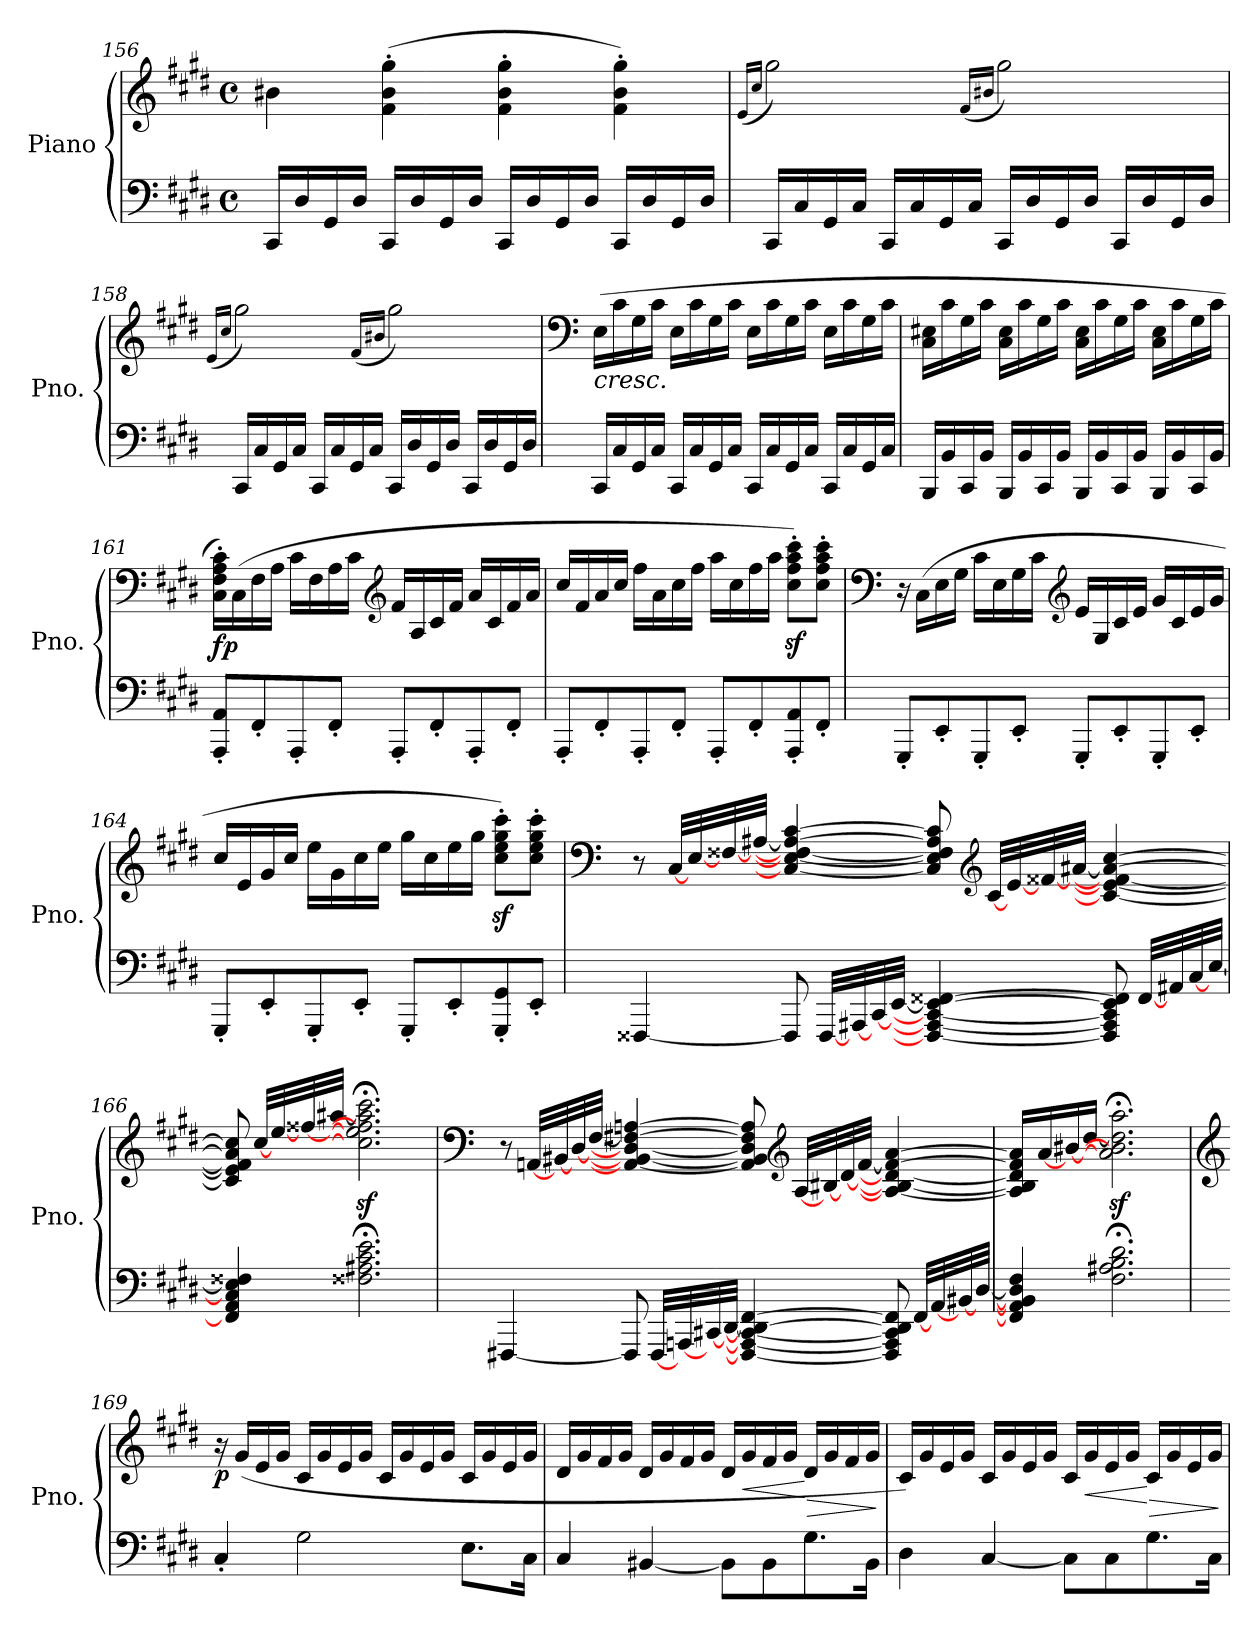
**kern	**kern	**dynam
*part1	*part1	*part1
*staff2	*staff1	*staff1/2
*I"Piano	*	*
*I'Pno.	*	*
!!LO:LB:g=z
*clefF4	*clefG2	*
*k[f#c#g#d#]	*k[f#c#g#d#]	*
*M4/4	*M4/4	*
*met(c)	*met(c)	*
=156	=156	=156
16CC#/LL	4b#X\	.
16D#/	.	.
16GG#/	.	.
16D#/JJ	.	.
16CC#/LL	(>4f#\' 4b#\' 4gg#\'	.
16D#/	.	.
16GG#/	.	.
16D#/JJ	.	.
16CC#/LL	4f#\' 4b#\' 4gg#\'	.
16D#/	.	.
16GG#/	.	.
16D#/JJ	.	.
16CC#/LL	4f#\' 4b#\' 4gg#\')	.
16D#/	.	.
16GG#/	.	.
16D#/JJ	.	.
=157	=157	=157
.	(<16qe/LL	.
.	16qcc#/JJ	.
16CC#/LL	2gg#\)	.
16C#/	.	.
16GG#/	.	.
16C#/JJ	.	.
16CC#/LL	.	.
16C#/	.	.
16GG#/	.	.
16C#/JJ	.	.
.	(<16qf#/LL	.
.	16qb#X/JJ	.
16CC#/LL	2gg#\)	.
16D#/	.	.
16GG#/	.	.
16D#/JJ	.	.
16CC#/LL	.	.
16D#/	.	.
16GG#/	.	.
16D#/JJ	.	.
=158	=158	=158
.	(<16qe/LL	.
.	16qcc#/JJ	.
16CC#/LL	2gg#\)	.
16C#/	.	.
16GG#/	.	.
16C#/JJ	.	.
16CC#/LL	.	.
16C#/	.	.
16GG#/	.	.
16C#/JJ	.	.
.	(<16qf#/LL	.
.	16qb#X/JJ	.
16CC#/LL	2gg#\)	.
16D#/	.	.
16GG#/	.	.
16D#/JJ	.	.
16CC#/LL	.	.
16D#/	.	.
16GG#/	.	.
16D#/JJ	.	.
!!LO:LB:g=z
=159	=159	=159
*	*clefF4	*
!	!LO:TX:b:i:t=cresc.	!
16CC#/LL	(>16E\LL	.
16C#/	16c#\	.
16GG#/	16G#\	.
16C#/JJ	16c#\JJ	.
16CC#/LL	16E\LL	.
16C#/	16c#\	.
16GG#/	16G#\	.
16C#/JJ	16c#\JJ	.
16CC#/LL	16E\LL	.
16C#/	16c#\	.
16GG#/	16G#\	.
16C#/JJ	16c#\JJ	.
16CC#/LL	16E\LL	.
16C#/	16c#\	.
16GG#/	16G#\	.
16C#/JJ	16c#\JJ	.
=160	=160	=160
16BBB/LL	16C#\ 16E#X\LL	.
16BB/	16c#\	.
16CC#/	16G#\	.
16BB/JJ	16c#\JJ	.
16BBB/LL	16C#\ 16E#\LL	.
16BB/	16c#\	.
16CC#/	16G#\	.
16BB/JJ	16c#\JJ	.
16BBB/LL	16C#\ 16E#\LL	.
16BB/	16c#\	.
16CC#/	16G#\	.
16BB/JJ	16c#\JJ	.
16BBB/LL	16C#\ 16E#\LL	.
16BB/	16c#\	.
16CC#/	16G#\	.
16BB/JJ	16c#\JJ	.
=161	=161	=161
!	!	!LO:DY:b
8AAA/' 8AA/'L	16C#\' 16F#\' 16A\' 16c#\'LL)	fp
.	(>16C#\	.
8FF#'/	16F#\	.
.	16A\JJ	.
8AAA'/	16c#\LL	.
.	16F#\	.
8FF#'/J	16A\	.
.	16c#\JJ	.
*	*clefG2	*
8AAA'/L	16f#/LL	.
.	16A/	.
8FF#'/	16c#/	.
.	16f#/JJ	.
8AAA'/	16a/LL	.
.	16c#/	.
8FF#'/J	16f#/	.
.	16a/JJ	.
!!LO:LB:g=z
=162	=162	=162
8AAA'/L	16cc#/LL	.
.	16f#/	.
8FF#'/	16a/	.
.	16cc#/JJ	.
8AAA'/	16ff#\LL	.
.	16a\	.
8FF#'/J	16cc#\	.
.	16ff#\JJ	.
8AAA'/L	16aa\LL	.
.	16cc#\	.
8FF#'/	16ff#\	.
.	16aa\JJ	.
8AAA/' 8AA/'	8cc#\z<' 8ff#\z<' 8aa\z<' 8ccc#\z<'L)	.
8FF#'/J	8cc#\' 8ff#\' 8aa\' 8ccc#\'J	.
=163	=163	=163
*	*clefF4	*
8GGG#'/L	16r	.
.	(>16C#\LL	.
8EE'/	16E\	.
.	16G#\JJ	.
8GGG#'/	16c#\LL	.
.	16E\	.
8EE'/J	16G#\	.
.	16c#\JJ	.
*	*clefG2	*
8GGG#'/L	16e/LL	.
.	16G#/	.
8EE'/	16c#/	.
.	16e/JJ	.
8GGG#'/	16g#/LL	.
.	16c#/	.
8EE'/J	16e/	.
.	16g#/JJ	.
=164	=164	=164
8GGG#'/L	16cc#/LL	.
.	16e/	.
8EE'/	16g#/	.
.	16cc#/JJ	.
8GGG#'/	16ee\LL	.
.	16g#\	.
8EE'/J	16cc#\	.
.	16ee\JJ	.
8GGG#'/L	16gg#\LL	.
.	16cc#\	.
8EE'/	16ee\	.
.	16gg#\JJ	.
8GGG#/' 8GG#/'	8cc#\z<' 8ee\z<' 8gg#\z<' 8ccc#\z<'L)	.
8EE'/J	8cc#\' 8ee\' 8gg#\' 8ccc#\'J	.
!!LO:LB:g=z
=165	=165	=165
*	*clefF4	*
[4FFF##X/	8r	.
.	[32C#/LLL	.
.	[32E/	.
.	[32F##X/	.
.	[32A#X/JJJ	.
8FFF##/]	4C#/_ 4E/_ 4F##/_ 4A#/_ [4c#/	.
[32FFF##/LLL	.	.
[32AAA#X/	.	.
[32CC#/	.	.
[32EE/JJJ	.	.
4FFF##/_ 4AAA#/_ 4CC#/_ 4EE/_ [4FF##X/	8C#/] 8E/] 8F##/] 8A#/] 8c#/]	.
*	*clefG2	*
.	[32c#/LLL	.
.	[32e/	.
.	[32f##X/	.
.	[32a#X/JJJ	.
8FFF##/] 8AAA#/] 8CC#/] 8EE/] 8FF##/]	4c#/_ 4e/_ 4f##/_ 4a#/_ [4cc#/	.
[32FF##/LLL	.	.
32AA#X/	.	.
[32C#/	.	.
[32E/JJJ	.	.
=166	=166	=166
4FF##/] 4AA/ 4C#/] 4E/] 4F##X/	8c#/] 8e/] 8f##/] 8a#/] 8cc#/]	.
.	[32cc#/LLL	.
.	[32ee/	.
.	[32ff##X/	.
.	[32aa#X/JJJ	.
2.F##X\;< 2.A#X\;< 2.c#\;< 2.e\;<	2.cc#\]z<;< 2.ee\]z<;< 2.ff##\]z<;< 2.aa#\]z<;< 2.ccc#\z<;<	.
!!LO:PB:g=z
=167	=167	=167
*	*clefF4	*
[4FFF#X/	8r	.
.	[32AAn/LLL	.
.	[32BB#X/	.
.	[32D#/	.
.	[32F#/JJJ	.
8FFF#/]	4AA/_ 4BB#/_ 4D#/_ 4F#X/_ [4An/	.
[32FFF#/LLL	.	.
[32AAAn/	.	.
[32CC#X/	.	.
[32DD#/JJJ	.	.
4FFF#/_ 4AAA/_ 4CC#/_ 4DD#/_ [4FF#/	8AA/] 8BB#/] 8D#/] 8F#/] 8A/]	.
*	*clefG2	*
.	[32A/LLL	.
.	[32B#X/	.
.	[32d#/	.
.	[32f#/JJJ	.
8FFF#/] 8AAA/] 8CC#/] 8DD#/] 8FF#/]	4A/_ 4B#/_ 4d#/_ 4f#/_ [4a/	.
[32FF#/LLL	.	.
[32AA/	.	.
[32BB#X/	.	.
[32D#/JJJ	.	.
=168	=168	=168
4FF#/] 4AA/] 4BB#/] 4D#/] 4F#/	16A/] 16B#/] 16d#/] 16f#/] 16a/]LL	.
.	[16a/	.
.	[16b#X/	.
.	[16dd#/JJ	.
2.F#\;< 2.A#X\;< 2.B\;< 2.d#\;<	2.a\]z<;< 2.b#\]z<;< 2.dd#\]z<;< 2.aa\z<;<	.
!!LO:LB:g=z
=169	=169	=169
*	*clefG2	*
!	!	!LO:DY:b
4C#'/	16r	p
.	(<16g#/LL	.
.	16e/	.
.	16g#/JJ	.
2G#\	16c#/LL	.
.	16g#/	.
.	16e/	.
.	16g#/JJ	.
.	16c#/LL	.
.	16g#/	.
.	16e/	.
.	16g#/JJ	.
8.E\L	16c#/LL	.
.	16g#/	.
.	16e/	.
16C#\Jk	16g#/JJ	.
=170	=170	=170
4C#/	16d#/LL	.
.	16g#/	.
.	16f#/	.
.	16g#/JJ	.
[4BB#X/	16d#/LL	.
.	16g#/	.
.	16f#/	.
.	16g#/JJ	.
8BB#\L]	16d#/LL	.
!	!	!LO:HP:b
.	16g#/	<
8BB#\	16f#/	.
.	16g#/JJ	.
!	!	!LO:HP:n=1:b
8.G#\	16d#/LL	[ >
.	16g#/	.
.	16f#/	.
16BB#\Jk	16g#/JJ	.
.	.	]
=171	=171	=171
4D#\	16c#/LL)	.
.	16g#/	.
.	16e/	.
.	16g#/JJ	.
[4C#/	16c#/LL	.
.	16g#/	.
.	16e/	.
.	16g#/JJ	.
8C#\L]	16c#/LL	.
!	!	!LO:HP:b
.	16g#/	<
8C#\	16e/	.
.	16g#/JJ	.
!	!	!LO:HP:n=1:b
8.G#\	16c#/LL	[ >
.	16g#/	.
.	16e/	.
16C#\Jk	16g#/JJ	.
.	.	]
=	=	=
*-	*-	*-
